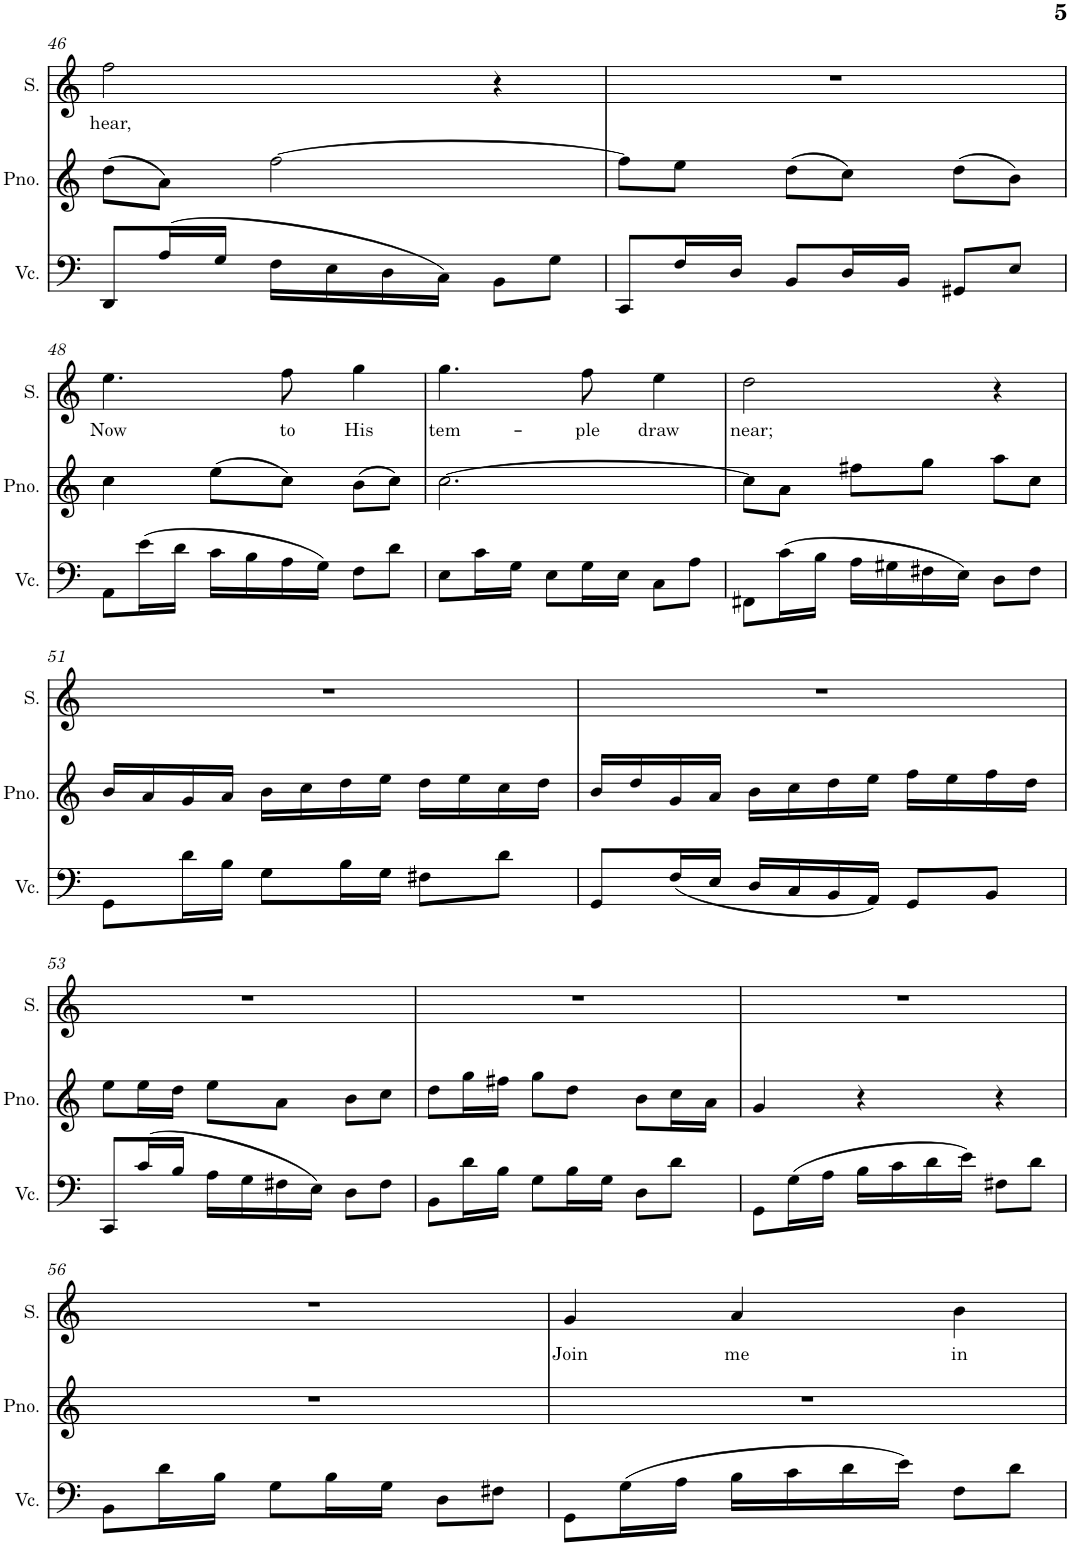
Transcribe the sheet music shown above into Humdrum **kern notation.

**kern	**kern	**kern	**text
*part3	*part2	*part1	*part1
*staff3	*staff2	*staff1	*staff1
*I"Violoncello	*I"Piano	*I"Soprano	*
*I'Vc.	*I'Pno.	*I'S.	*
!!LO:PB:g=z
*clefF4	*clefG2	*clefG2	*
*k[]	*k[]	*k[]	*
*M3/4	*M3/4	*M3/4	*
=46	=46	=46	=46
!	!	!	!LO:LY:b
8DD/L	(8dd\L	2ff\	hear,
(16A/L	8a\J)	.	.
16G/JJ	.	.	.
16F\LL	[2ff\	.	.
16E\	.	.	.
16D\	.	.	.
16C\JJ)	.	.	.
8BB\L	.	4r	.
8G\J	.	.	.
=47	=47	=47	=47
8CC/L	8ff\L]	2.r	.
16F/L	8ee\J	.	.
16D/JJ	.	.	.
8BB/L	(8dd\L	.	.
16D/L	8cc\J)	.	.
16BB/JJ	.	.	.
8GG#X/L	(8dd\L	.	.
8E/J	8b\J)	.	.
!!LO:LB:g=z
=48	=48	=48	=48
!	!	!	!LO:LY:b
8AA\L	4cc\	4.ee\	Now
(16e\L	.	.	.
16d\JJ	.	.	.
16c\LL	(8ee\L	.	.
16B\	.	.	.
!	!	!	!LO:LY:b
16A\	8cc\J)	8ff\	to
16G\JJ)	.	.	.
!	!	!	!LO:LY:b
8F\L	(8b\L	4gg\	His
8d\J	8cc\J)	.	.
=49	=49	=49	=49
!	!	!	!LO:LY:b
8E\L	[2.cc\	4.gg\	tem-
16c\L	.	.	.
16G\JJ	.	.	.
8E\L	.	.	.
!	!	!	!LO:LY:b
16G\L	.	8ff\	-ple
16E\JJ	.	.	.
!	!	!	!LO:LY:b
8C\L	.	4ee\	draw
8A\J	.	.	.
=50	=50	=50	=50
!	!	!	!LO:LY:b
8FF#X\L	8cc\L]	2dd\	near;
(16c\L	8a\J	.	.
16B\JJ	.	.	.
16A\LL	8ff#X\L	.	.
16G#X\	.	.	.
16F#X\	8gg\J	.	.
16E\JJ)	.	.	.
8D\L	8aa\L	4r	.
8F#\J	8cc\J	.	.
!!LO:LB:g=z
=51	=51	=51	=51
8GG\L	16b/LL	2.r	.
.	16a/	.	.
16d\L	16g/	.	.
16B\JJ	16a/JJ	.	.
8G\L	16b\LL	.	.
.	16cc\	.	.
16B\L	16dd\	.	.
16G\JJ	16ee\JJ	.	.
8F#X\L	16dd\LL	.	.
.	16ee\	.	.
8d\J	16cc\	.	.
.	16dd\JJ	.	.
=52	=52	=52	=52
8GG/L	16b/LL	2.r	.
.	16dd/	.	.
(16F/L	16g/	.	.
16E/JJ	16a/JJ	.	.
16D/LL	16b\LL	.	.
16C/	16cc\	.	.
16BB/	16dd\	.	.
16AA/JJ)	16ee\JJ	.	.
8GG/L	16ff\LL	.	.
.	16ee\	.	.
8BB/J	16ff\	.	.
.	16dd\JJ	.	.
!!LO:LB:g=z
=53	=53	=53	=53
8CC/L	8ee\L	2.r	.
(16c/L	16ee\L	.	.
16B/JJ	16dd\JJ	.	.
16A\LL	8ee\L	.	.
16G\	.	.	.
16F#X\	8a\J	.	.
16E\JJ)	.	.	.
8D\L	8b\L	.	.
8F#\J	8cc\J	.	.
=54	=54	=54	=54
8BB\L	8dd\L	2.r	.
16d\L	16gg\L	.	.
16B\JJ	16ff#X\JJ	.	.
8G\L	8gg\L	.	.
16B\L	8dd\J	.	.
16G\JJ	.	.	.
8D\L	8b\L	.	.
8d\J	16cc\L	.	.
.	16a\JJ	.	.
=55	=55	=55	=55
8GG\L	4g/	2.r	.
(16G\L	.	.	.
16A\JJ	.	.	.
16B\LL	4r	.	.
16c\	.	.	.
16d\	.	.	.
16e\JJ)	.	.	.
8F#X\L	4r	.	.
8d\J	.	.	.
!!LO:LB:g=z
=56	=56	=56	=56
8BB\L	2.r	2.r	.
16d\L	.	.	.
16B\JJ	.	.	.
8G\L	.	.	.
16B\L	.	.	.
16G\JJ	.	.	.
8D\L	.	.	.
8F#X\J	.	.	.
=57	=57	=57	=57
!	!	!	!LO:LY:b
8GG\L	2.r	4g/	Join
(16G\L	.	.	.
16A\JJ	.	.	.
!	!	!	!LO:LY:b
16B\LL	.	4a/	me
16c\	.	.	.
16d\	.	.	.
16e\JJ)	.	.	.
!	!	!	!LO:LY:b
8F\L	.	4b\	in
8d\J	.	.	.
=	=	=	=
*-	*-	*-	*-
